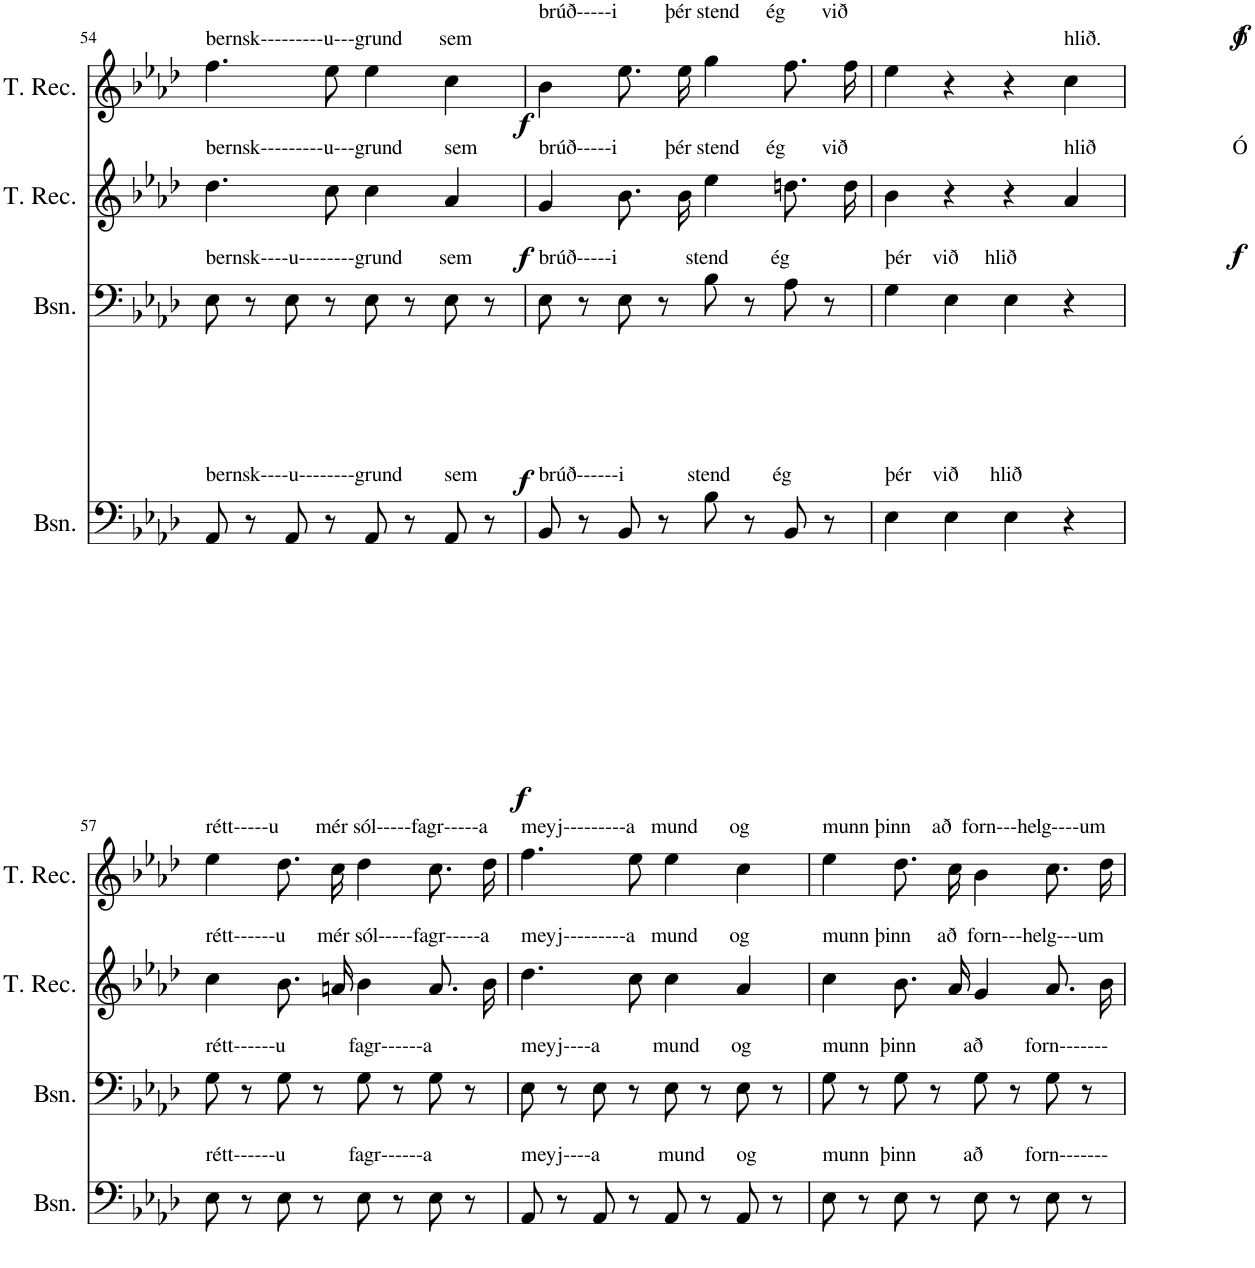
**kern	**dynam	**kern	**dynam	**kern	**dynam	**kern	**dynam
*part4	*part4	*part3	*part3	*part2	*part2	*part1	*part1
*staff4	*staff4	*staff3	*staff3	*staff2	*staff2	*staff1	*staff1
*I"Bassoon	*	*I"Bassoon	*	*I"Tenor Recorder	*	*I"Tenor Recorder	*
*I'Bsn.	*	*I'Bsn.	*	*I'T. Rec.	*	*I'T. Rec.	*
!!LO:PB:g=z
*clefF4	*	*clefF4	*	*clefG2	*	*clefG2	*
*k[b-e-a-d-]	*	*k[b-e-a-d-]	*	*k[b-e-a-d-]	*	*k[b-e-a-d-]	*
*M4/4	*	*M4/4	*	*M4/4	*	*M4/4	*
=54	=54	=54	=54	=54	=54	=54	=54
!	!	!	!	!	!	!LO:TX:a:t=bernsk---------u---grund       sem	!
!	!	!	!	!LO:TX:a:t=bernsk---------u---grund        sem	!	!	!
!	!	!LO:TX:a:t=bernsk----u--------grund       sem	!	!	!	!	!
!LO:TX:a:t=bernsk----u--------grund        sem	!	!	!	!	!	!	!
8AA-/	.	8E-\	.	4.dd-\	.	4.ff\	.
8r	.	8r	.	.	.	.	.
8AA-/	.	8E-\	.	.	.	.	.
8r	.	8r	.	8cc\	.	8ee-\	.
8AA-/	.	8E-\	.	4cc\	.	4ee-\	.
8r	.	8r	.	.	.	.	.
8AA-/	.	8E-\	.	4a-/	.	4cc\	.
8r	.	8r	.	.	.	.	.
=55	=55	=55	=55	=55	=55	=55	=55
!	!	!	!	!	!	!LO:TX:a:t=brúð-----i         þér stend     ég       við	!
!	!	!	!	!LO:TX:a:t=brúð-----i         þér stend     ég       við	!	!	!
!	!	!LO:TX:a:t=brúð-----i             stend        ég	!	!	!	!	!
!LO:TX:a:t=brúð------i            stend        ég	!	!	!	!	!	!	!
!	!LO:DY:b	!	!LO:DY:b	!	!LO:DY:b	!	!LO:DY:b
8BB-/	f	8E-\	f	4g/	f	4b-\	f
8r	.	8r	.	.	.	.	.
8BB-/	.	8E-\	.	8.b-\L	.	8.ee-\L	.
8r	.	8r	.	.	.	.	.
.	.	.	.	16b-\Jk	.	16ee-\Jk	.
8B-\	.	8B-\	.	4ee-\	.	4gg\	.
8r	.	8r	.	.	.	.	.
8BB-/	.	8A-\	.	8.ddn\L	.	8.ff\L	.
8r	.	8r	.	.	.	.	.
.	.	.	.	16dd\Jk	.	16ff\Jk	.
=56	=56	=56	=56	=56	=56	=56	=56
!	!	!LO:TX:a:t=þér    við     hlið	!	!	!	!	!
!LO:TX:a:t=þér    við      hlið	!	!	!	!	!	!	!
4E-\	.	4G\	.	4b-\	.	4ee-\	.
4E-\	.	4E-\	.	4r	.	4r	.
4E-\	.	4E-\	.	4r	.	4r	.
!	!	!	!	!	!	!LO:TX:a:t=hlið.                         Ó	!
!	!	!	!	!LO:TX:a:t=hlið                          Ó	!	!	!
!	!	!	!	!	!LO:DY:b	!	!LO:DY:b
4r	.	4r	.	4a-/	f	4cc\	f
!!LO:LB:g=z
=57	=57	=57	=57	=57	=57	=57	=57
!	!	!	!	!	!	!LO:TX:a:t=rétt-----u       mér sól-----fagr-----a	!
!	!	!	!	!LO:TX:a:t=rétt------u      mér sól-----fagr-----a	!	!	!
!	!	!LO:TX:a:t=rétt------u            fagr------a	!	!	!	!	!
!LO:TX:a:t=rétt------u            fagr------a	!	!	!	!	!	!	!
8E-\	.	8G\	.	4cc\	.	4ee-\	.
8r	.	8r	.	.	.	.	.
8E-\	.	8G\	.	8.b-/L	.	8.dd-\L	.
8r	.	8r	.	.	.	.	.
.	.	.	.	16an/Jk	.	16cc\Jk	.
8E-\	.	8G\	.	4b-\	.	4dd-\	.
8r	.	8r	.	.	.	.	.
8E-\	.	8G\	.	8.a/L	.	8.cc\L	.
8r	.	8r	.	.	.	.	.
.	.	.	.	16b-/Jk	.	16dd-\Jk	.
=58	=58	=58	=58	=58	=58	=58	=58
!	!	!	!	!	!	!LO:TX:a:t=meyj---------a   mund      og	!
!	!	!	!	!LO:TX:a:t=meyj---------a   mund      og	!	!	!
!	!	!LO:TX:a:t=meyj----a          mund      og	!	!	!	!	!
!LO:TX:a:t=meyj----a           mund      og	!	!	!	!	!	!	!
8AA-/	.	8E-\	.	4.dd-\	.	4.ff\	.
8r	.	8r	.	.	.	.	.
8AA-/	.	8E-\	.	.	.	.	.
8r	.	8r	.	8cc\	.	8ee-\	.
8AA-/	.	8E-\	.	4cc\	.	4ee-\	.
8r	.	8r	.	.	.	.	.
8AA-/	.	8E-\	.	4a-/	.	4cc\	.
8r	.	8r	.	.	.	.	.
=59	=59	=59	=59	=59	=59	=59	=59
!	!	!	!	!	!	!LO:TX:a:t=munn þinn    að  forn---helg----um	!
!	!	!	!	!LO:TX:a:t=munn þinn     að  forn---helg---um	!	!	!
!	!	!LO:TX:a:t=munn  þinn         að        forn-------	!	!	!	!	!
!LO:TX:a:t=munn  þinn         að        forn-------	!	!	!	!	!	!	!
8E-\	.	8G\	.	4cc\	.	4ee-\	.
8r	.	8r	.	.	.	.	.
8E-\	.	8G\	.	8.b-/L	.	8.dd-\L	.
8r	.	8r	.	.	.	.	.
.	.	.	.	16a-/Jk	.	16cc\Jk	.
8E-\	.	8G\	.	4g/	.	4b-\	.
8r	.	8r	.	.	.	.	.
8E-\	.	8G\	.	8.a-/L	.	8.cc\L	.
8r	.	8r	.	.	.	.	.
.	.	.	.	16b-/Jk	.	16dd-\Jk	.
=	=	=	=	=	=	=	=
*-	*-	*-	*-	*-	*-	*-	*-
